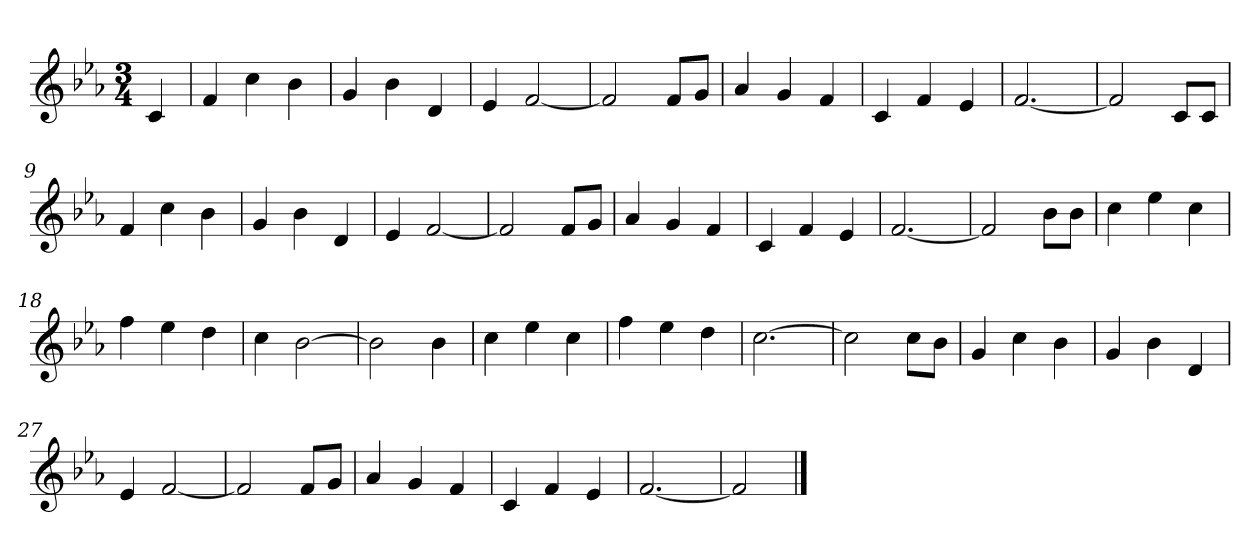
**kern
*part1
*staff1
*clefG2
*k[b-e-a-]
*M3/4
*MM110
=
4c
=1
4f
4cc
4b-
=2
4g
4b-
4d
=3
4e-
[2f
=4
2f]
8f/L
8g/J
=5
4a-
4g
4f
=6
4c
4f
4e-
=7
[2.f
=8
2f]
8c/L
8c/J
=9
4f
4cc
4b-
=10
4g
4b-
4d
=11
4e-
[2f
=12
2f]
8f/L
8g/J
=13
4a-
4g
4f
=14
4c
4f
4e-
=15
[2.f
=16
2f]
8b-\L
8b-\J
=17
4cc
4ee-
4cc
=18
4ff
4ee-
4dd
=19
4cc
[2b-
=20
2b-]
4b-
=21
4cc
4ee-
4cc
=22
4ff
4ee-
4dd
=23
[2.cc
=24
2cc]
8cc\L
8b-\J
=25
4g
4cc
4b-
=26
4g
4b-
4d
=27
4e-
[2f
=28
2f]
8f/L
8g/J
=29
4a-
4g
4f
=30
4c
4f
4e-
=31
[2.f
=32
2f]
==
*-
